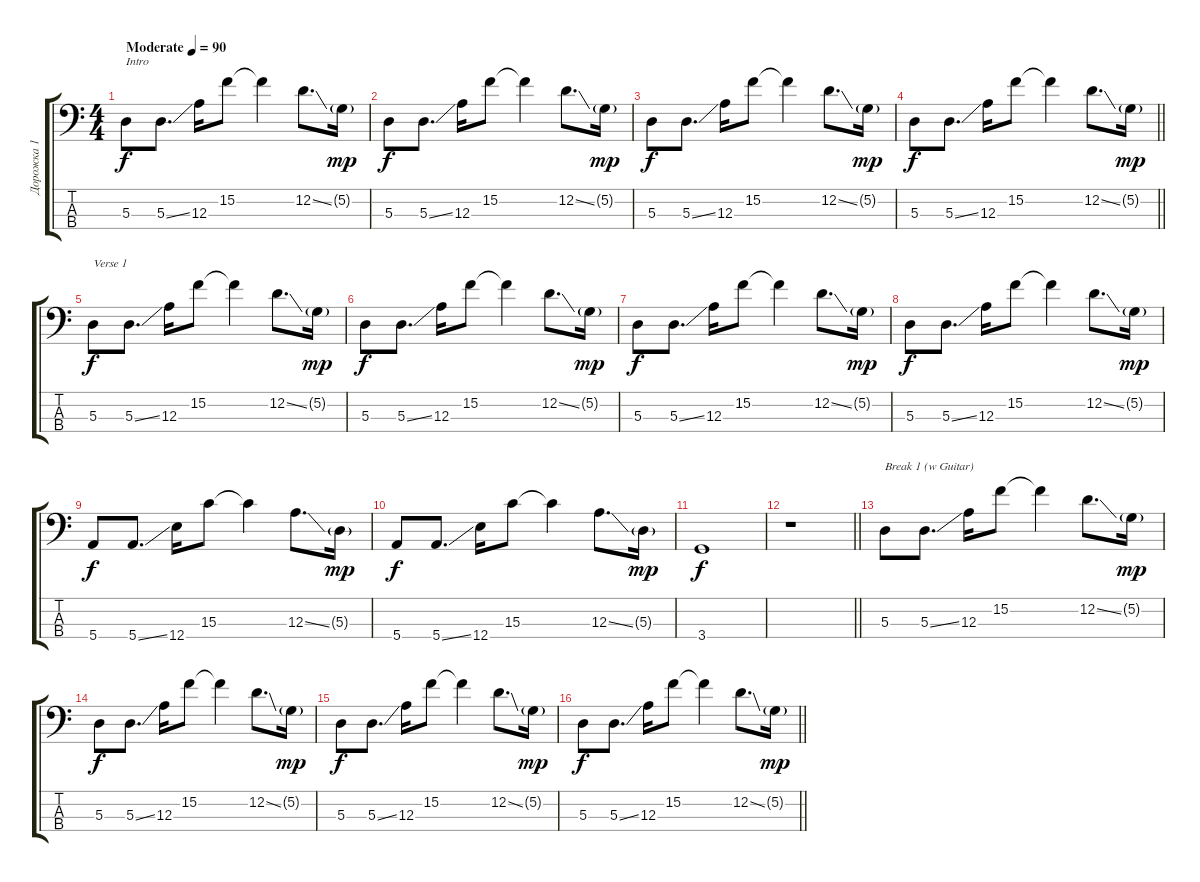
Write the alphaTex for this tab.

\track ("Дорожка 1" "Дорожка 1") {instrument electricbassfinger}
\staff {score tabs}
\tuning (G2 D2 A1 E1) {hide}
\ts (4 4)
\tempo (90 "Moderate")
\clef f4
\ks c
5.3.8{txt "Intro" dy f instrument electricbassfinger} 5.3{ss}.8{d} 12.3.16 15.2.8 15.2{t}.4 12.2{ss}.8{d} 5.2{g}.16{dy mp} |
5.3.8{dy f} 5.3{ss}.8{d} 12.3.16 15.2.8 15.2{t}.4 12.2{ss}.8{d} 5.2{g}.16{dy mp} |
5.3.8{dy f} 5.3{ss}.8{d} 12.3.16 15.2.8 15.2{t}.4 12.2{ss}.8{d} 5.2{g}.16{dy mp} |
\barLineRight lightlight
5.3.8{dy f} 5.3{ss}.8{d} 12.3.16 15.2.8 15.2{t}.4 12.2{ss}.8{d} 5.2{g}.16{dy mp} |
5.3.8{txt "Verse 1" dy f} 5.3{ss}.8{d} 12.3.16 15.2.8 15.2{t}.4 12.2{ss}.8{d} 5.2{g}.16{dy mp} |
5.3.8{dy f} 5.3{ss}.8{d} 12.3.16 15.2.8 15.2{t}.4 12.2{ss}.8{d} 5.2{g}.16{dy mp} |
5.3.8{dy f} 5.3{ss}.8{d} 12.3.16 15.2.8 15.2{t}.4 12.2{ss}.8{d} 5.2{g}.16{dy mp} |
5.3.8{dy f} 5.3{ss}.8{d} 12.3.16 15.2.8 15.2{t}.4 12.2{ss}.8{d} 5.2{g}.16{dy mp} |
5.4.8{dy f} 5.4{ss}.8{d} 12.4.16 15.3.8 15.3{t}.4 12.3{ss}.8{d} 5.3{g}.16{dy mp} |
5.4.8{dy f} 5.4{ss}.8{d} 12.4.16 15.3.8 15.3{t}.4 12.3{ss}.8{d} 5.3{g}.16{dy mp} |
3.4.1{dy f} |
\barLineRight lightlight
r.1 |
5.3.8{txt "Break 1 (w Guitar)"} 5.3{ss}.8{d} 12.3.16 15.2.8 15.2{t}.4 12.2{ss}.8{d} 5.2{g}.16{dy mp} |
5.3.8{dy f} 5.3{ss}.8{d} 12.3.16 15.2.8 15.2{t}.4 12.2{ss}.8{d} 5.2{g}.16{dy mp} |
5.3.8{dy f} 5.3{ss}.8{d} 12.3.16 15.2.8 15.2{t}.4 12.2{ss}.8{d} 5.2{g}.16{dy mp} |
\barLineRight lightlight
5.3.8{dy f} 5.3{ss}.8{d} 12.3.16 15.2.8 15.2{t}.4 12.2{ss}.8{d} 5.2{g}.16{dy mp}
